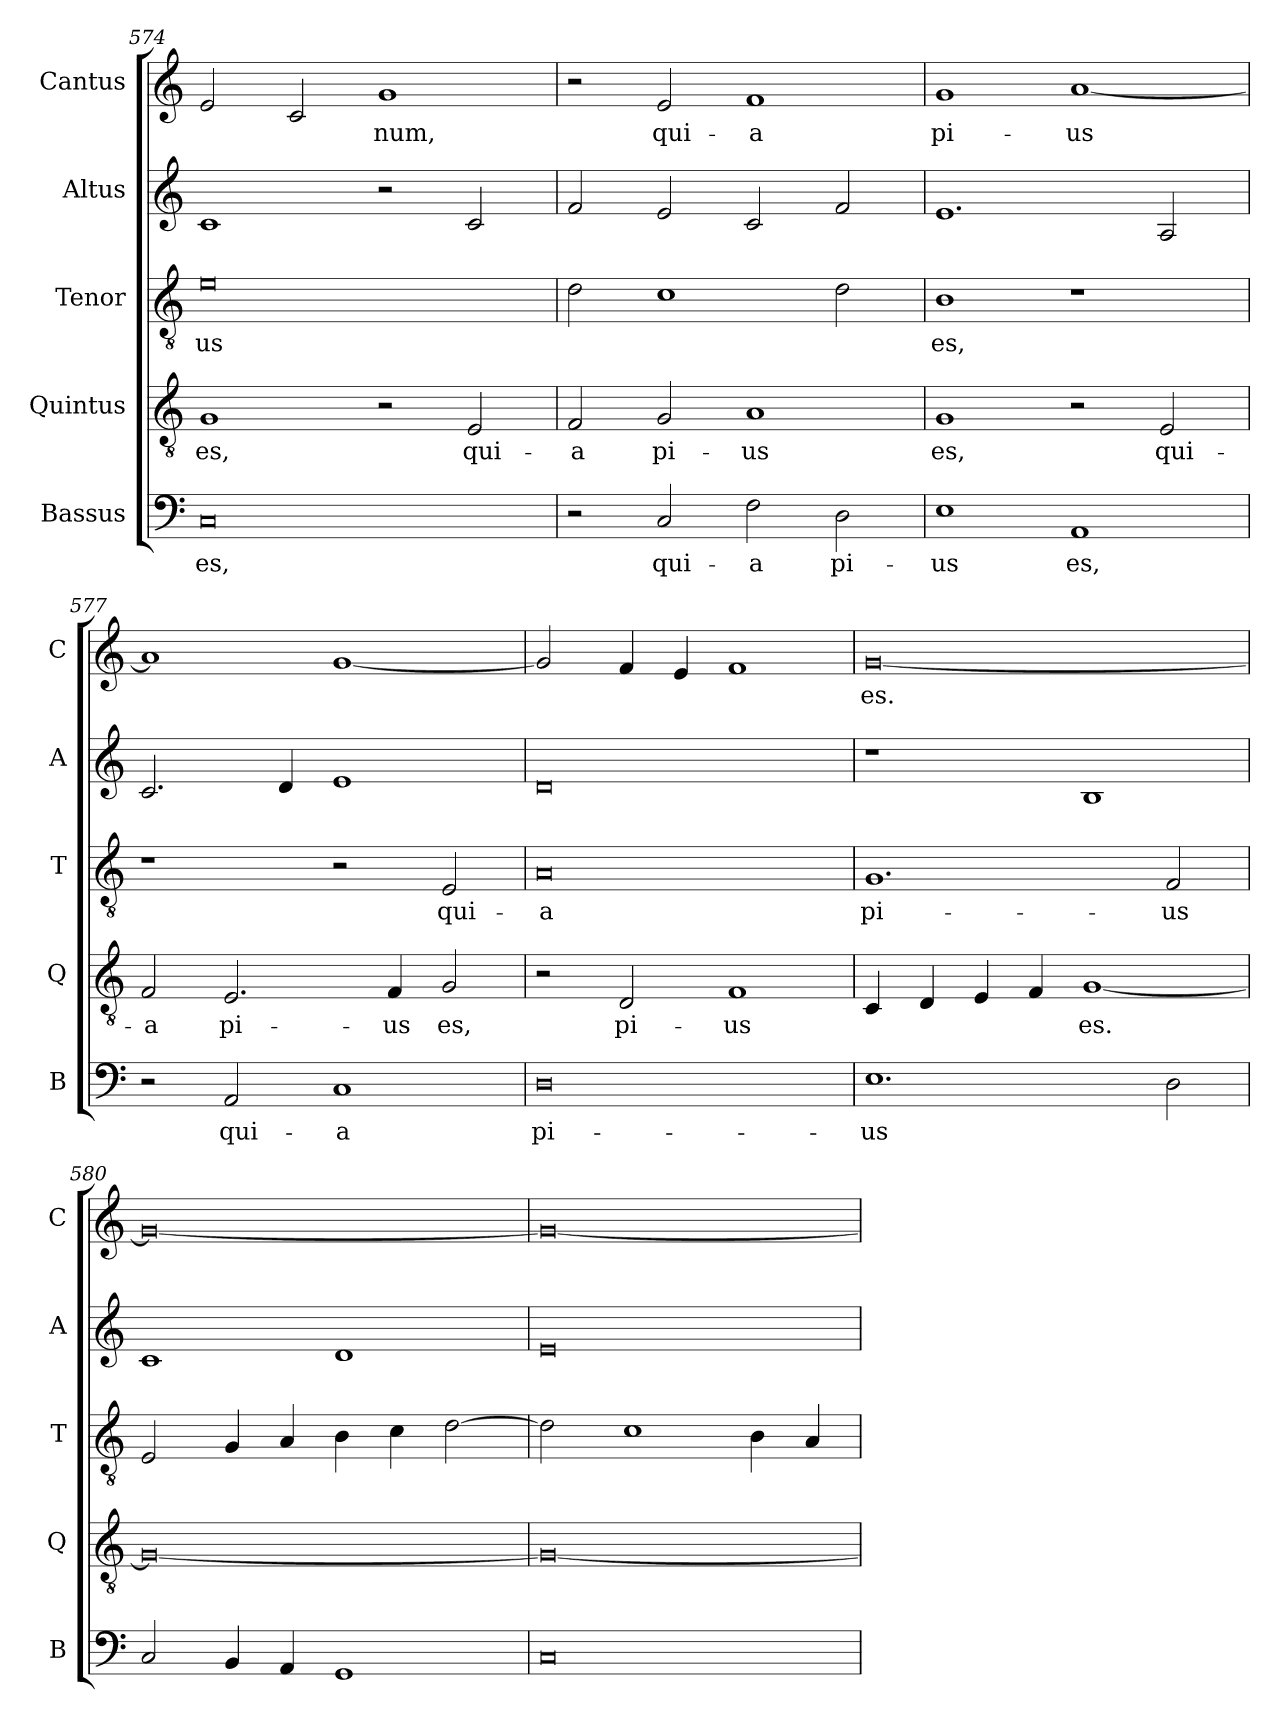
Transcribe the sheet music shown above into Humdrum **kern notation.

**kern	**text	**kern	**text	**kern	**text	**kern	**kern	**text
*part5	*part5	*part4	*part4	*part3	*part3	*part2	*part1	*part1
*staff5	*staff5	*staff4	*staff4	*staff3	*staff3	*staff2	*staff1	*staff1
*I"Bassus	*	*I"Quintus	*	*I"Tenor	*	*I"Altus	*I"Cantus	*
*I'B	*	*I'Q	*	*I'T	*	*I'A	*I'C	*
*clefF4	*	*clefGv2	*	*clefGv2	*	*clefG2	*clefG2	*
*k[]	*	*k[]	*	*k[]	*	*k[]	*k[]	*
*C:	*	*C:	*	*C:	*	*C:	*C:	*
=574	=574	=574	=574	=574	=574	=574	=574	=574
!	!LO:LY:b	!	!LO:LY:b	!	!LO:LY:b	!	!	!
0C	es,	1G	es,	0e	-us	1c	2e/	.
.	.	.	.	.	.	.	2c/	.
!	!	!	!	!	!	!	!	!LO:LY:b
.	.	2r	.	.	.	2r	1g	-num,
!	!	!	!LO:LY:b	!	!	!	!	!
.	.	2E/	qui-	.	.	2c/	.	.
=575	=575	=575	=575	=575	=575	=575	=575	=575
!	!	!	!LO:LY:b	!	!	!	!	!
2r	.	2F/	-a	2d\	.	2f/	2r	.
!	!LO:LY:b	!	!LO:LY:b	!	!	!	!	!LO:LY:b
2C/	qui-	2G/	pi-	1c	.	2e/	2e/	qui-
!	!LO:LY:b	!	!LO:LY:b	!	!	!	!	!LO:LY:b
2F\	-a	1A	-us	.	.	2c/	1f	-a
!	!LO:LY:b	!	!	!	!	!	!	!
2D\	pi-	.	.	2d\	.	2f/	.	.
=576	=576	=576	=576	=576	=576	=576	=576	=576
!	!LO:LY:b	!	!LO:LY:b	!	!LO:LY:b	!	!	!LO:LY:b
1E	-us	1G	es,	1B	es,	1.e	1g	pi-
!	!LO:LY:b	!	!	!	!	!	!	!LO:LY:b
1AA	es,	2r	.	1r	.	.	[1a	-us
!	!	!	!LO:LY:b	!	!	!	!	!
.	.	2E/	qui-	.	.	2A/	.	.
=577	=577	=577	=577	=577	=577	=577	=577	=577
!	!	!	!LO:LY:b	!	!	!	!	!
2r	.	2F/	-a	1r	.	2.c/	1a]	.
!	!LO:LY:b	!	!LO:LY:b	!	!	!	!	!
2AA/	qui-	2.E/	pi-	.	.	.	.	.
.	.	.	.	.	.	4d/	.	.
!	!LO:LY:b	!	!	!	!	!	!	!
1C	-a	.	.	2r	.	1e	[1g	.
!	!	!	!LO:LY:b	!	!	!	!	!
.	.	4F/	-us	.	.	.	.	.
!	!	!	!LO:LY:b	!	!LO:LY:b	!	!	!
.	.	2G/	es,	2E/	qui-	.	.	.
=578	=578	=578	=578	=578	=578	=578	=578	=578
!	!LO:LY:b	!	!	!	!LO:LY:b	!	!	!
0D	pi-	2r	.	0A	-a	0d	2g/]	.
!	!	!	!LO:LY:b	!	!	!	!	!
.	.	2D/	pi-	.	.	.	4f/	.
.	.	.	.	.	.	.	4e/	.
!	!	!	!LO:LY:b	!	!	!	!	!
.	.	1F	-us	.	.	.	1f	.
!!LO:LB:g=z
=579	=579	=579	=579	=579	=579	=579	=579	=579
!	!LO:LY:b	!	!	!	!LO:LY:b	!	!	!LO:LY:b
1.E	-us	4C/	.	1.G	pi-	1r	[0g	es.
.	.	4D/	.	.	.	.	.	.
.	.	4E/	.	.	.	.	.	.
.	.	4F/	.	.	.	.	.	.
!	!	!	!LO:LY:b	!	!	!	!	!
.	.	[1G	es.	.	.	1B	.	.
!	!	!	!	!	!LO:LY:b	!	!	!
2D\	.	.	.	2F/	-us	.	.	.
=580	=580	=580	=580	=580	=580	=580	=580	=580
2C/	.	0G_	.	2E/	.	1c	0g_	.
4BB/	.	.	.	4G/	.	.	.	.
4AA/	.	.	.	4A/	.	.	.	.
1GG	.	.	.	4B\	.	1d	.	.
.	.	.	.	4c\	.	.	.	.
.	.	.	.	[2d\	.	.	.	.
=581	=581	=581	=581	=581	=581	=581	=581	=581
0C	.	0G_	.	2d\]	.	0e	0g_	.
.	.	.	.	1c	.	.	.	.
.	.	.	.	4B\	.	.	.	.
.	.	.	.	4A/	.	.	.	.
=	=	=	=	=	=	=	=	=
*-	*-	*-	*-	*-	*-	*-	*-	*-
